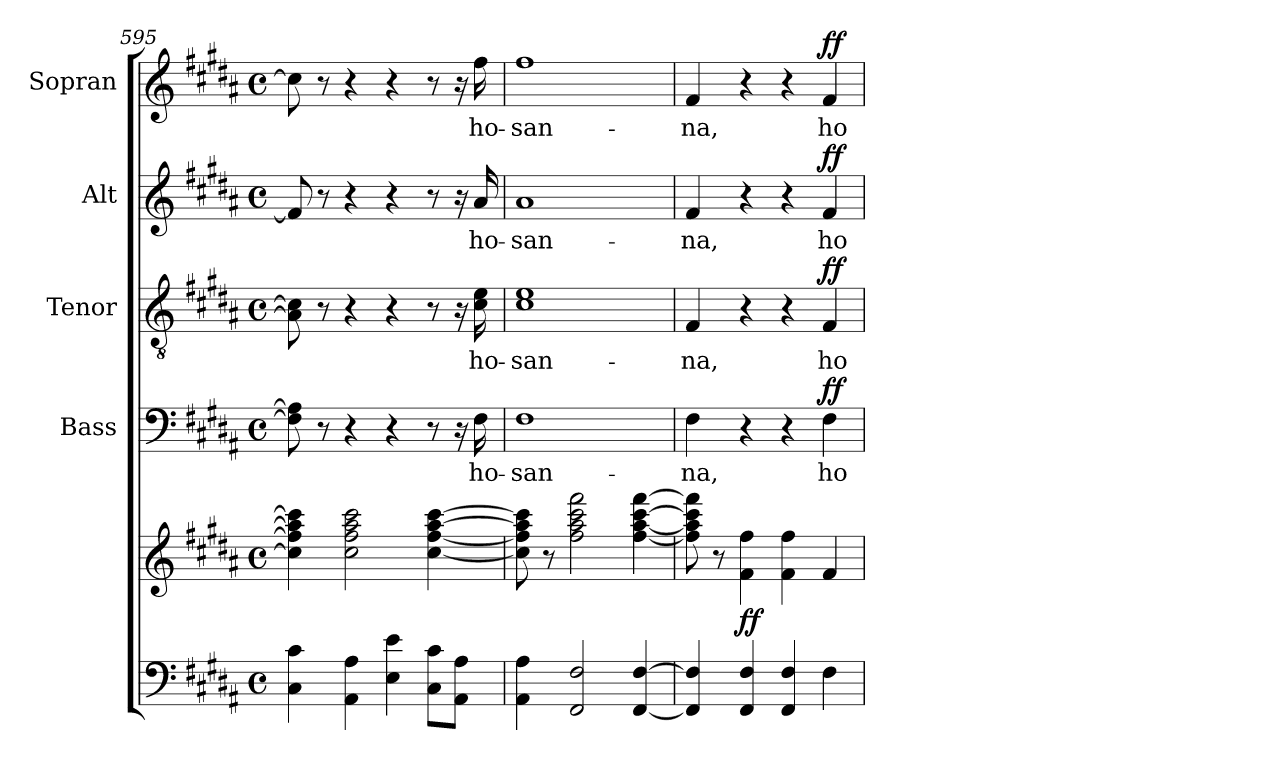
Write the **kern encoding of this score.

**kern	**kern	**dynam	**kern	**text	**dynam	**kern	**text	**dynam	**kern	**text	**dynam	**kern	**text	**dynam
*part5	*part5	*part5	*part4	*part4	*part4	*part3	*part3	*part3	*part2	*part2	*part2	*part1	*part1	*part1
*staff6	*staff5	*staff5/6	*staff4	*staff4	*staff4	*staff3	*staff3	*staff3	*staff2	*staff2	*staff2	*staff1	*staff1	*staff1
*	*	*	*I"Bass	*	*	*I"Tenor	*	*	*I"Alt	*	*	*I"Sopran	*	*
*	*	*	*I'B.	*	*	*I'T.	*	*	*I'A.	*	*	*I'S.	*	*
!!LO:LB:g=z
*clefF4	*clefG2	*	*clefF4	*	*	*clefGv2	*	*	*clefG2	*	*	*clefG2	*	*
*k[f#c#g#d#a#]	*k[f#c#g#d#a#]	*	*k[f#c#g#d#a#]	*	*	*k[f#c#g#d#a#]	*	*	*k[f#c#g#d#a#]	*	*	*k[f#c#g#d#a#]	*	*
*B:	*B:	*	*B:	*	*	*B:	*	*	*B:	*	*	*B:	*	*
*M4/4	*M4/4	*	*M4/4	*	*	*M4/4	*	*	*M4/4	*	*	*M4/4	*	*
*met(c)	*met(c)	*	*met(c)	*	*	*met(c)	*	*	*met(c)	*	*	*met(c)	*	*
=595	=595	=595	=595	=595	=595	=595	=595	=595	=595	=595	=595	=595	=595	=595
4C#\ 4c#\	4cc#\] 4ff#\] 4aa#\] 4ccc#\]	.	8F#\] 8A#\]	.	.	8A#\] 8c#\]	.	.	8f#/]	.	.	8cc#\]	.	.
.	.	.	8r	.	.	8r	.	.	8r	.	.	8r	.	.
4AA#\ 4A#\	2cc#\ 2ff#\ 2aa#\ 2ccc#\	.	4r	.	.	4r	.	.	4r	.	.	4r	.	.
4E\ 4e\	.	.	4r	.	.	4r	.	.	4r	.	.	4r	.	.
8C#\ 8c#\L	[4cc#\ [4ff#\ [4aa#\ [4ccc#\	.	8r	.	.	8r	.	.	8r	.	.	8r	.	.
8AA#\ 8A#\J	.	.	16r	.	.	16r	.	.	16r	.	.	16r	.	.
!	!	!	!	!LO:LY:b	!	!	!LO:LY:b	!	!	!LO:LY:b	!	!	!LO:LY:b	!
.	.	.	16F#\	ho-	.	16c#\ 16e\	ho-	.	16a#/	ho-	.	16ff#\	ho-	.
=596	=596	=596	=596	=596	=596	=596	=596	=596	=596	=596	=596	=596	=596	=596
!	!	!	!	!LO:LY:b	!	!	!LO:LY:b	!	!	!LO:LY:b	!	!	!LO:LY:b	!
4AA#\ 4A#\	8cc#\] 8ff#\] 8aa#\] 8ccc#\]	.	1F#	-san-	.	1c# 1e	-san-	.	1a#	-san-	.	1ff#	-san-	.
.	8r	.	.	.	.	.	.	.	.	.	.	.	.	.
2FF#/ 2F#/	2ff#\ 2aa#\ 2ccc#\ 2fff#\	.	.	.	.	.	.	.	.	.	.	.	.	.
[4FF#/ [4F#/	[4ff#\ [4aa#\ [4ccc#\ [4fff#\	.	.	.	.	.	.	.	.	.	.	.	.	.
=597	=597	=597	=597	=597	=597	=597	=597	=597	=597	=597	=597	=597	=597	=597
!	!	!	!	!LO:LY:b	!	!	!LO:LY:b	!	!	!LO:LY:b	!	!	!LO:LY:b	!
4FF#/] 4F#/]	8ff#\] 8aa#\] 8ccc#\] 8fff#\]	.	4F#\	-na,	.	4F#/	-na,	.	4f#/	-na,	.	4f#/	-na,	.
.	8r	.	.	.	.	.	.	.	.	.	.	.	.	.
!	!	!LO:DY:b	!	!	!	!	!	!	!	!	!	!	!	!
4FF#/ 4F#/	4f#\ 4ff#\	ff	4r	.	.	4r	.	.	4r	.	.	4r	.	.
4FF#/ 4F#/	4f#\ 4ff#\	.	4r	.	.	4r	.	.	4r	.	.	4r	.	.
!	!	!	!	!LO:LY:b	!LO:DY:a	!	!LO:LY:b	!LO:DY:a	!	!LO:LY:b	!LO:DY:a	!	!LO:LY:b	!LO:DY:a
4F#\	4f#/	.	4F#\	ho-	ff	4F#/	ho-	ff	4f#/	ho-	ff	4f#/	ho-	ff
=	=	=	=	=	=	=	=	=	=	=	=	=	=	=
*-	*-	*-	*-	*-	*-	*-	*-	*-	*-	*-	*-	*-	*-	*-
